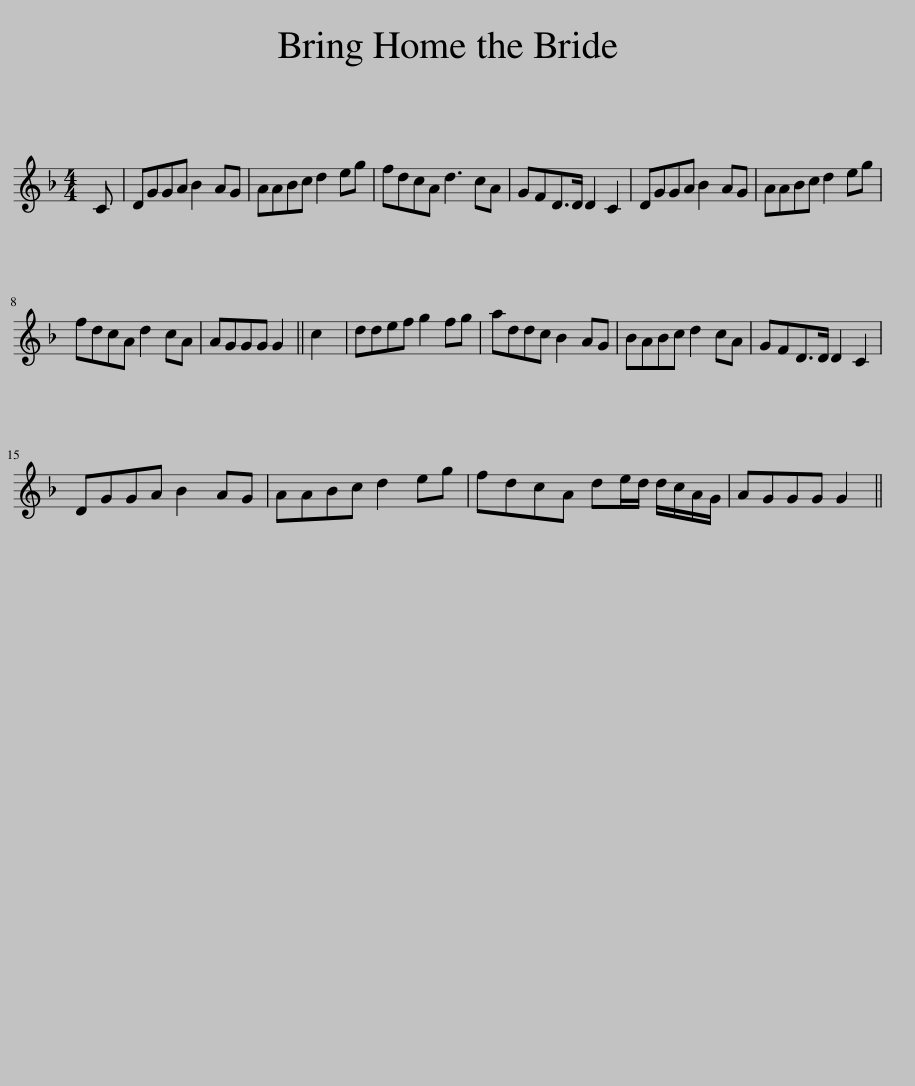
X:1
L:1/8
M:4/4
I:linebreak $
K:F
V:1 treble
V:1
 C | DGGA B2 AG | AABc d2 eg | fdcA d3 cA | GFD>D D2 C2 | %5
 DGGA B2 AG | AABc d2 eg |$ fdcA d2 cA | AGGG G2 || c2 | %10
 ddef g2 fg | addc B2 AG | BABc d2 cA | GFD>D D2 C2 |$ DGGA B2 AG | %15
 AABc d2 eg | fdcA de/d/ d/c/A/G/ | AGGG G2 || %18
